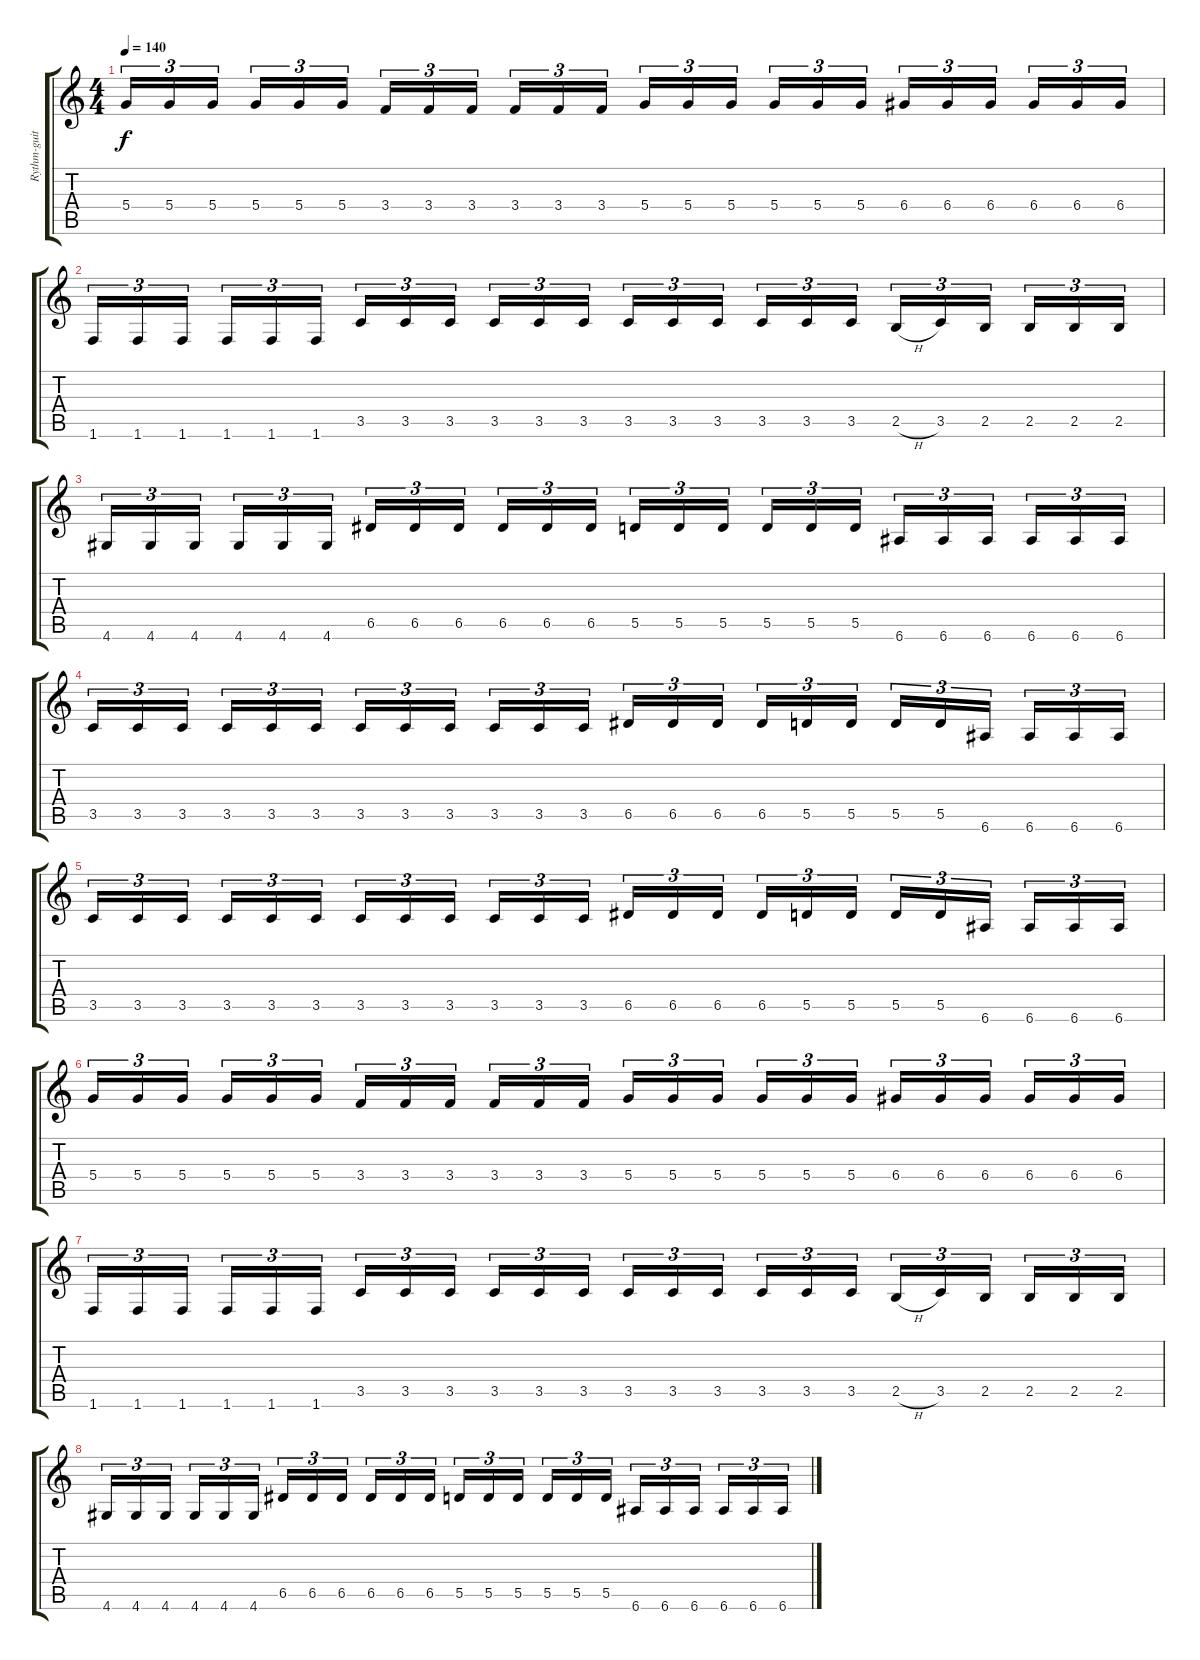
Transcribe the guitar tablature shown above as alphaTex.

\track ("Rythm-guitar - Silenoz" "Rythm-guit") {instrument overdrivenguitar}
\staff {score tabs}
\tuning (E4 B3 G3 D3 A2 E2) {hide}
\ts (4 4)
\tempo 140
\clef g2
\ks c
5.4.16{tu (3 2) dy f} 5.4.16{tu (3 2)} 5.4.16{tu (3 2) beam splitsecondary} 5.4.16{tu (3 2)} 5.4.16{tu (3 2)} 5.4.16{tu (3 2)} 3.4.16{tu (3 2)} 3.4.16{tu (3 2)} 3.4.16{tu (3 2) beam splitsecondary} 3.4.16{tu (3 2)} 3.4.16{tu (3 2)} 3.4.16{tu (3 2)} 5.4.16{tu (3 2)} 5.4.16{tu (3 2)} 5.4.16{tu (3 2) beam splitsecondary} 5.4.16{tu (3 2)} 5.4.16{tu (3 2)} 5.4.16{tu (3 2)} 6.4.16{tu (3 2)} 6.4.16{tu (3 2)} 6.4.16{tu (3 2) beam splitsecondary} 6.4.16{tu (3 2)} 6.4.16{tu (3 2)} 6.4.16{tu (3 2)} |
1.6.16{tu (3 2)} 1.6.16{tu (3 2)} 1.6.16{tu (3 2) beam splitsecondary} 1.6.16{tu (3 2)} 1.6.16{tu (3 2)} 1.6.16{tu (3 2)} 3.5.16{tu (3 2)} 3.5.16{tu (3 2)} 3.5.16{tu (3 2) beam splitsecondary} 3.5.16{tu (3 2)} 3.5.16{tu (3 2)} 3.5.16{tu (3 2)} 3.5.16{tu (3 2)} 3.5.16{tu (3 2)} 3.5.16{tu (3 2) beam splitsecondary} 3.5.16{tu (3 2)} 3.5.16{tu (3 2)} 3.5.16{tu (3 2)} 2.5{h}.16{tu (3 2)} 3.5.16{tu (3 2)} 2.5.16{tu (3 2) beam splitsecondary} 2.5.16{tu (3 2)} 2.5.16{tu (3 2)} 2.5.16{tu (3 2)} |
4.6.16{tu (3 2)} 4.6.16{tu (3 2)} 4.6.16{tu (3 2) beam splitsecondary} 4.6.16{tu (3 2)} 4.6.16{tu (3 2)} 4.6.16{tu (3 2)} 6.5.16{tu (3 2)} 6.5.16{tu (3 2)} 6.5.16{tu (3 2) beam splitsecondary} 6.5.16{tu (3 2)} 6.5.16{tu (3 2)} 6.5.16{tu (3 2)} 5.5.16{tu (3 2)} 5.5.16{tu (3 2)} 5.5.16{tu (3 2) beam splitsecondary} 5.5.16{tu (3 2)} 5.5.16{tu (3 2)} 5.5.16{tu (3 2)} 6.6.16{tu (3 2)} 6.6.16{tu (3 2)} 6.6.16{tu (3 2) beam splitsecondary} 6.6.16{tu (3 2)} 6.6.16{tu (3 2)} 6.6.16{tu (3 2)} |
3.5.16{tu (3 2)} 3.5.16{tu (3 2)} 3.5.16{tu (3 2) beam splitsecondary} 3.5.16{tu (3 2)} 3.5.16{tu (3 2)} 3.5.16{tu (3 2)} 3.5.16{tu (3 2)} 3.5.16{tu (3 2)} 3.5.16{tu (3 2) beam splitsecondary} 3.5.16{tu (3 2)} 3.5.16{tu (3 2)} 3.5.16{tu (3 2)} 6.5.16{tu (3 2)} 6.5.16{tu (3 2)} 6.5.16{tu (3 2) beam splitsecondary} 6.5.16{tu (3 2)} 5.5.16{tu (3 2)} 5.5.16{tu (3 2)} 5.5.16{tu (3 2)} 5.5.16{tu (3 2)} 6.6.16{tu (3 2) beam splitsecondary} 6.6.16{tu (3 2)} 6.6.16{tu (3 2)} 6.6.16{tu (3 2)} |
3.5.16{tu (3 2)} 3.5.16{tu (3 2)} 3.5.16{tu (3 2) beam splitsecondary} 3.5.16{tu (3 2)} 3.5.16{tu (3 2)} 3.5.16{tu (3 2)} 3.5.16{tu (3 2)} 3.5.16{tu (3 2)} 3.5.16{tu (3 2) beam splitsecondary} 3.5.16{tu (3 2)} 3.5.16{tu (3 2)} 3.5.16{tu (3 2)} 6.5.16{tu (3 2)} 6.5.16{tu (3 2)} 6.5.16{tu (3 2) beam splitsecondary} 6.5.16{tu (3 2)} 5.5.16{tu (3 2)} 5.5.16{tu (3 2)} 5.5.16{tu (3 2)} 5.5.16{tu (3 2)} 6.6.16{tu (3 2) beam splitsecondary} 6.6.16{tu (3 2)} 6.6.16{tu (3 2)} 6.6.16{tu (3 2)} |
5.4.16{tu (3 2)} 5.4.16{tu (3 2)} 5.4.16{tu (3 2) beam splitsecondary} 5.4.16{tu (3 2)} 5.4.16{tu (3 2)} 5.4.16{tu (3 2)} 3.4.16{tu (3 2)} 3.4.16{tu (3 2)} 3.4.16{tu (3 2) beam splitsecondary} 3.4.16{tu (3 2)} 3.4.16{tu (3 2)} 3.4.16{tu (3 2)} 5.4.16{tu (3 2)} 5.4.16{tu (3 2)} 5.4.16{tu (3 2) beam splitsecondary} 5.4.16{tu (3 2)} 5.4.16{tu (3 2)} 5.4.16{tu (3 2)} 6.4.16{tu (3 2)} 6.4.16{tu (3 2)} 6.4.16{tu (3 2) beam splitsecondary} 6.4.16{tu (3 2)} 6.4.16{tu (3 2)} 6.4.16{tu (3 2)} |
1.6.16{tu (3 2)} 1.6.16{tu (3 2)} 1.6.16{tu (3 2) beam splitsecondary} 1.6.16{tu (3 2)} 1.6.16{tu (3 2)} 1.6.16{tu (3 2)} 3.5.16{tu (3 2)} 3.5.16{tu (3 2)} 3.5.16{tu (3 2) beam splitsecondary} 3.5.16{tu (3 2)} 3.5.16{tu (3 2)} 3.5.16{tu (3 2)} 3.5.16{tu (3 2)} 3.5.16{tu (3 2)} 3.5.16{tu (3 2) beam splitsecondary} 3.5.16{tu (3 2)} 3.5.16{tu (3 2)} 3.5.16{tu (3 2)} 2.5{h}.16{tu (3 2)} 3.5.16{tu (3 2)} 2.5.16{tu (3 2) beam splitsecondary} 2.5.16{tu (3 2)} 2.5.16{tu (3 2)} 2.5.16{tu (3 2)} |
4.6.16{tu (3 2)} 4.6.16{tu (3 2)} 4.6.16{tu (3 2) beam splitsecondary} 4.6.16{tu (3 2)} 4.6.16{tu (3 2)} 4.6.16{tu (3 2)} 6.5.16{tu (3 2)} 6.5.16{tu (3 2)} 6.5.16{tu (3 2) beam splitsecondary} 6.5.16{tu (3 2)} 6.5.16{tu (3 2)} 6.5.16{tu (3 2)} 5.5.16{tu (3 2)} 5.5.16{tu (3 2)} 5.5.16{tu (3 2) beam splitsecondary} 5.5.16{tu (3 2)} 5.5.16{tu (3 2)} 5.5.16{tu (3 2)} 6.6.16{tu (3 2)} 6.6.16{tu (3 2)} 6.6.16{tu (3 2) beam splitsecondary} 6.6.16{tu (3 2)} 6.6.16{tu (3 2)} 6.6.16{tu (3 2)}
